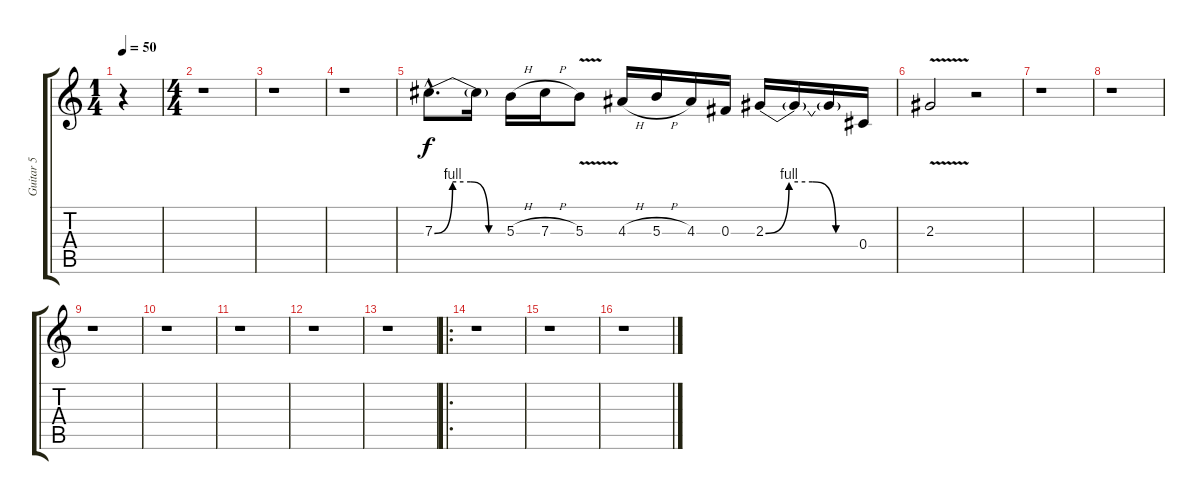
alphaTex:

\track ("Guitar 5" "Guitar 5") {instrument overdrivenguitar}
\staff {score tabs}
\tuning (Eb4 Bb3 Gb3 Db3 Ab2 Eb2) {hide}
\ts (1 4)
\tempo 50
\clef g2
\ks c
r.4{dy f instrument overdrivenguitar} |
\ts (4 4)
r.1 |
r.1 |
r.1 |
7.3{be (custom 0 0 15 4 30 4 45 0 60 0) hac}.8{d} 7.3{t}.16 5.3{h}.16 7.3{h}.16 5.3{v}.8 4.3{h}.16 5.3{h}.16 4.3.16 0.3.16 2.3{be (custom 0 0 15 4 30 4 45 0 60 0)}.16 2.3{t}.16 2.3{t}.16 0.4.16 |
2.3{v}.2 r.2 |
r.1 |
r.1 |
r.1 |
r.1 |
r.1 |
r.1 |
r.1 |
\ro
r.1 |
r.1 |
r.1
